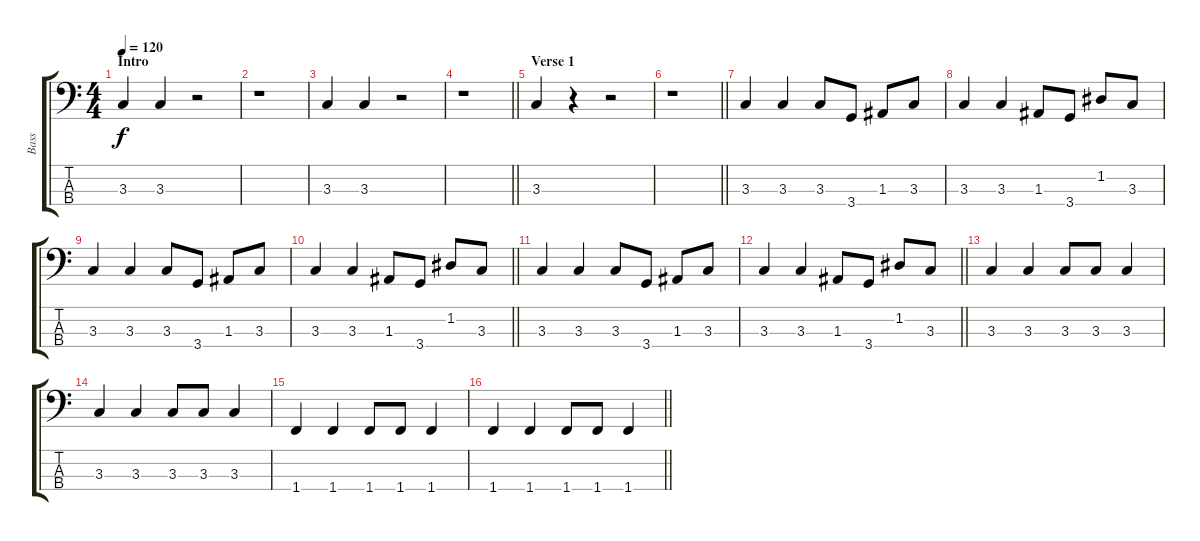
\track ("Bass" "Bass") {instrument electricbassfinger}
\staff {score tabs}
\tuning (G2 D2 A1 E1) {hide}
\ts (4 4)
\section ("" "Intro")
\tempo 120
\clef f4
\ks c
3.3.4{dy f instrument electricbassfinger} 3.3.4 r.2 |
r.1 |
3.3.4 3.3.4 r.2 |
\barLineRight lightlight
r.1 |
\section ("" "Verse 1")
3.3.4 r.4 r.2 |
\barLineRight lightlight
r.1 |
3.3.4 3.3.4 3.3.8 3.4.8 1.3.8 3.3.8 |
3.3.4 3.3.4 1.3.8 3.4.8 1.2.8 3.3.8 |
3.3.4 3.3.4 3.3.8 3.4.8 1.3.8 3.3.8 |
\barLineRight lightlight
3.3.4 3.3.4 1.3.8 3.4.8 1.2.8 3.3.8 |
3.3.4 3.3.4 3.3.8 3.4.8 1.3.8 3.3.8 |
\barLineRight lightlight
3.3.4 3.3.4 1.3.8 3.4.8 1.2.8 3.3.8 |
3.3.4 3.3.4 3.3.8 3.3.8 3.3.4 |
3.3.4 3.3.4 3.3.8 3.3.8 3.3.4 |
1.4.4 1.4.4 1.4.8 1.4.8 1.4.4 |
\barLineRight lightlight
1.4.4 1.4.4 1.4.8 1.4.8 1.4.4
